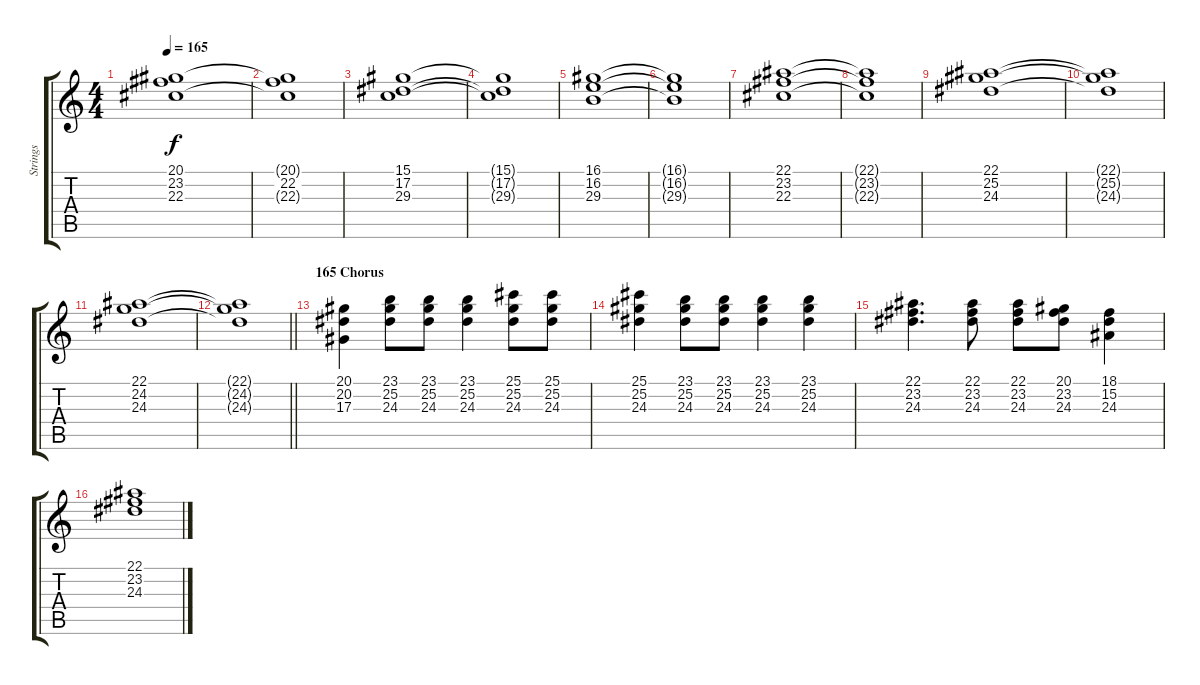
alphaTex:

\track ("Strings" "Strings") {instrument stringensemble1}
\staff {score tabs}
\tuning (C4 G3 Eb3 Bb2 F2 C2) {hide}
\ts (4 4)
\tempo 165
\clef g2
\ks c
(20.1 23.2 22.3).1{dy f} |
(20.1{t} 22.2 22.3{t}).1 |
(15.1 17.2 29.3).1 |
(15.1{t} 17.2{t} 29.3{t}).1 |
(16.1 16.2 29.3).1 |
(16.1{t} 16.2{t} 29.3{t}).1 |
(22.1 23.2 22.3).1 |
(22.1{t} 23.2{t} 22.3{t}).1 |
(22.1 25.2 24.3).1 |
(22.1{t} 25.2{t} 24.3{t}).1 |
(22.1 24.2 24.3).1 |
\barLineRight lightlight
(22.1{t} 24.2{t} 24.3{t}).1 |
\section ("" "165 Chorus")
(20.1 20.2 17.3).4 (23.1 25.2 24.3).8 (23.1 25.2 24.3).8 (23.1 25.2 24.3).4 (25.1 25.2 24.3).8 (25.1 25.2 24.3).8 |
(25.1 25.2 24.3).4 (23.1 25.2 24.3).8 (23.1 25.2 24.3).8 (23.1 25.2 24.3).4 (23.1 25.2 24.3).4 |
(22.1 23.2 24.3).4{d} (22.1 23.2 24.3).8 (22.1 23.2 24.3).8 (20.1 23.2 24.3).8 (18.1 15.2 24.3).4 |
(22.1 23.2 24.3).1
